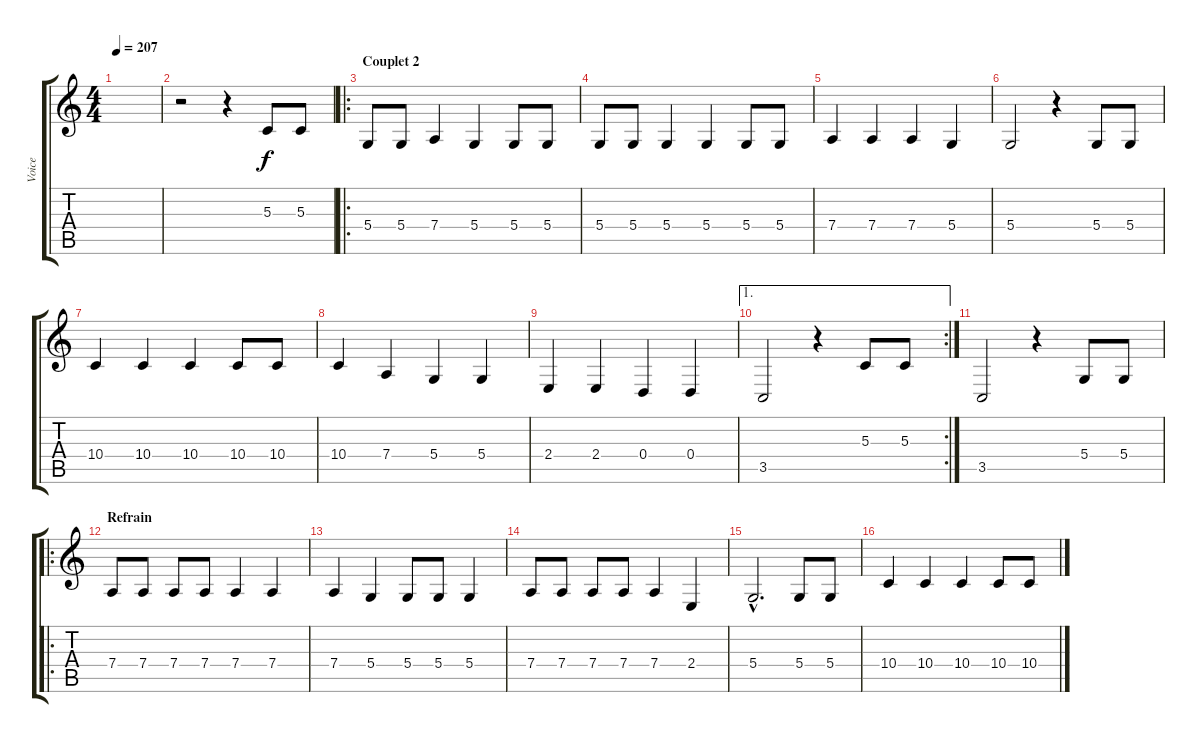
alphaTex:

\track ("Voice" "Voice") {instrument voiceoohs}
\staff {score tabs}
\tuning (E4 B3 G3 D3 A2 E2) {hide}
\ts (4 4)
\tempo 207
\clef g2
\ks c
|
r.2 r.4 5.3.8 5.3.8 |
\ro
\section ("" "Couplet 2")
5.4.8 5.4.8 7.4.4 5.4.4 5.4.8 5.4.8 |
5.4.8 5.4.8 5.4.4 5.4.4 5.4.8 5.4.8 |
7.4.4 7.4.4 7.4.4 5.4.4 |
5.4.2 r.4 5.4.8 5.4.8 |
10.4.4 10.4.4 10.4.4 10.4.8 10.4.8 |
10.4.4 7.4.4 5.4.4 5.4.4 |
2.4.4 2.4.4 0.4.4 0.4.4 |
\ae 1
\rc 2
3.5.2 r.4 5.3.8 5.3.8 |
3.5.2 r.4 5.4.8 5.4.8 |
\ro
\section ("" "Refrain")
7.4.8 7.4.8 7.4.8 7.4.8 7.4.4 7.4.4 |
7.4.4 5.4.4 5.4.8 5.4.8 5.4.4 |
7.4.8 7.4.8 7.4.8 7.4.8 7.4.4 2.4.4 |
5.4{hac}.2{d} 5.4.8 5.4.8 |
10.4.4 10.4.4 10.4.4 10.4.8 10.4.8
